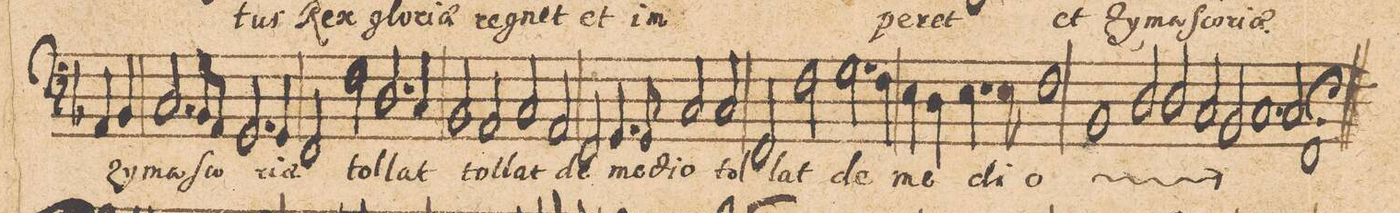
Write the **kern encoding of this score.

**kern	**text
*I"[Basso]	*
*clefF4	*
*k[b-]	*
*met(C|)	*
*M2/1	*
4AA/	zy-
4BB-/	-ma-
=37	=37
2.C/	-ſco-
8BB-/L	.
8AA/J	.
2.GG/	.
4GG/	-ri-
=38	=38
2FF/	-ae
2F\	tol-
2.D/	-lat
4C/	.
=39	=39
2BB-/	.
2AA/	tol-
2C/	-lat
2AA/	.
=40	=40
2FF/	de
4.GG/	me-
8GG/	-di-
2C/	-o
2C/	tol-
=41	=41
2FF/	.
2F\	-lat
2.G\	de
4F\	.
=42	=42
4E\	me-
4D\	.
4.E\	.
8E\	-di-
1F\	-o
=43	=43
*	*ij
1BB-/	tol-
2D/	-lat
2D/	de
=44	=44
2C/	me-
2BB-/	.
1.C/	.
=45	=45
2C/	-di-
1FF/;	-o
*	*Xij
=46||	=46||
*-	*-
